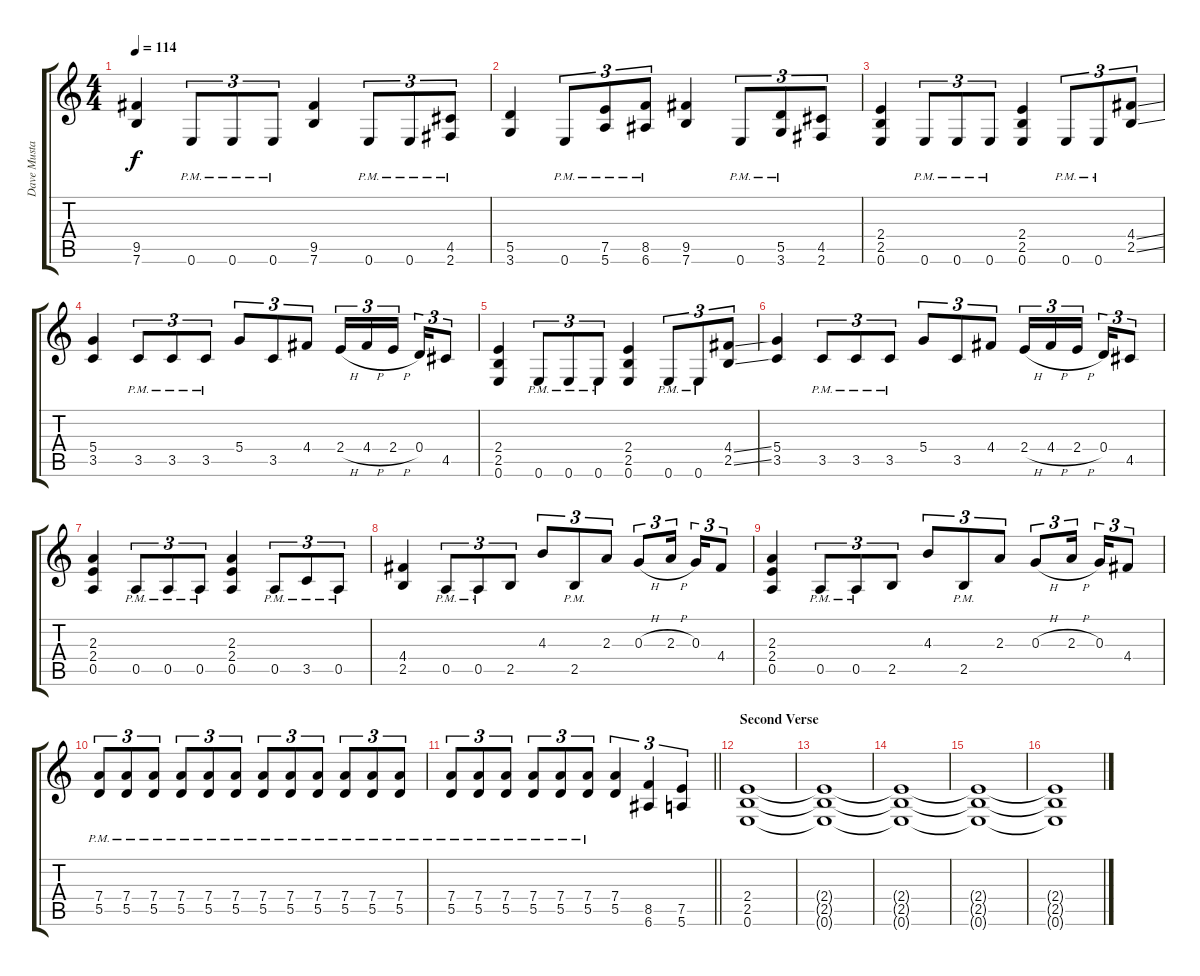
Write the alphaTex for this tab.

\track ("Dave Mustaine" "Dave Musta") {instrument distortionguitar}
\staff {score tabs}
\tuning (E4 B3 G3 D3 A2 E2) {hide}
\ts (4 4)
\tempo 114
\clef g2
\ks c
(9.5 7.6).4{dy f} 0.6{pm}.8{tu (3 2)} 0.6{pm}.8{tu (3 2)} 0.6{pm}.8{tu (3 2)} (9.5 7.6).4 0.6{pm}.8{tu (3 2)} 0.6{pm}.8{tu (3 2)} (4.5{pm} 2.6{pm}).8{tu (3 2)} |
(5.5 3.6).4 0.6{pm}.8{tu (3 2)} (7.5{pm} 5.6{pm}).8{tu (3 2)} (8.5{pm} 6.6{pm}).8{tu (3 2)} (9.5 7.6).4 0.6{pm}.8{tu (3 2)} (5.5{pm} 3.6{pm}).8{tu (3 2)} (4.5 2.6).8{tu (3 2)} |
(2.4 2.5 0.6).4 0.6{pm}.8{tu (3 2)} 0.6{pm}.8{tu (3 2)} 0.6{pm}.8{tu (3 2)} (2.4 2.5 0.6).4 0.6{pm}.8{tu (3 2)} 0.6{pm}.8{tu (3 2)} (4.4{ss} 2.5{ss}).8{tu (3 2)} |
(5.4 3.5).4 3.5{pm}.8{tu (3 2)} 3.5{pm}.8{tu (3 2)} 3.5{pm}.8{tu (3 2)} 5.4.8{tu (3 2)} 3.5.8{tu (3 2)} 4.4.8{tu (3 2)} 2.4{h}.16{tu (3 2)} 4.4{h}.16{tu (3 2)} 2.4{h}.16{tu (3 2) beam splitsecondary} 0.4.16{tu (3 2)} 4.5.8{tu (3 2)} |
(2.4 2.5 0.6).4 0.6{pm}.8{tu (3 2)} 0.6{pm}.8{tu (3 2)} 0.6{pm}.8{tu (3 2)} (2.4 2.5 0.6).4 0.6{pm}.8{tu (3 2)} 0.6{pm}.8{tu (3 2)} (4.4{ss} 2.5{ss}).8{tu (3 2)} |
(5.4 3.5).4 3.5{pm}.8{tu (3 2)} 3.5{pm}.8{tu (3 2)} 3.5{pm}.8{tu (3 2)} 5.4.8{tu (3 2)} 3.5.8{tu (3 2)} 4.4.8{tu (3 2)} 2.4{h}.16{tu (3 2)} 4.4{h}.16{tu (3 2)} 2.4{h}.16{tu (3 2) beam splitsecondary} 0.4.16{tu (3 2)} 4.5.8{tu (3 2)} |
(2.3 2.4 0.5).4 0.5{pm}.8{tu (3 2)} 0.5{pm}.8{tu (3 2)} 0.5{pm}.8{tu (3 2)} (2.3 2.4 0.5).4 0.5{pm}.8{tu (3 2)} 3.5{pm}.8{tu (3 2)} 0.5{pm}.8{tu (3 2)} |
(4.4 2.5).4 0.5{pm}.8{tu (3 2)} 0.5{pm}.8{tu (3 2)} 2.5.8{tu (3 2)} 4.3.8{tu (3 2)} 2.5{pm}.8{tu (3 2)} 2.3.8{tu (3 2)} 0.3{h}.8{tu (3 2)} 2.3{h}.16{tu (3 2) beam splitsecondary} 0.3.16{tu (3 2)} 4.4.8{tu (3 2)} |
(2.3 2.4 0.5).4 0.5{pm}.8{tu (3 2)} 0.5{pm}.8{tu (3 2)} 2.5.8{tu (3 2)} 4.3.8{tu (3 2)} 2.5{pm}.8{tu (3 2)} 2.3.8{tu (3 2)} 0.3{h}.8{tu (3 2)} 2.3{h}.16{tu (3 2) beam splitsecondary} 0.3.16{tu (3 2)} 4.4.8{tu (3 2)} |
(7.4{pm} 5.5{pm}).8{tu (3 2)} (7.4{pm} 5.5{pm}).8{tu (3 2)} (7.4{pm} 5.5{pm}).8{tu (3 2)} (7.4{pm} 5.5{pm}).8{tu (3 2)} (7.4{pm} 5.5{pm}).8{tu (3 2)} (7.4{pm} 5.5{pm}).8{tu (3 2)} (7.4{pm} 5.5{pm}).8{tu (3 2)} (7.4{pm} 5.5{pm}).8{tu (3 2)} (7.4{pm} 5.5{pm}).8{tu (3 2)} (7.4{pm} 5.5{pm}).8{tu (3 2)} (7.4{pm} 5.5{pm}).8{tu (3 2)} (7.4{pm} 5.5{pm}).8{tu (3 2)} |
\barLineRight lightlight
(7.4{pm} 5.5{pm}).8{tu (3 2)} (7.4{pm} 5.5{pm}).8{tu (3 2)} (7.4{pm} 5.5{pm}).8{tu (3 2)} (7.4{pm} 5.5{pm}).8{tu (3 2)} (7.4{pm} 5.5{pm}).8{tu (3 2)} (7.4{pm} 5.5{pm}).8{tu (3 2)} (7.4 5.5).4{tu (3 2)} (8.5 6.6).4{tu (3 2)} (7.5 5.6).4{tu (3 2)} |
\section ("" "Second Verse")
(2.4 2.5 0.6).1 |
(2.4{t} 2.5{t} 0.6{t}).1 |
(2.4{t} 2.5{t} 0.6{t}).1 |
(2.4{t} 2.5{t} 0.6{t}).1 |
(2.4{t} 2.5{t} 0.6{t}).1
